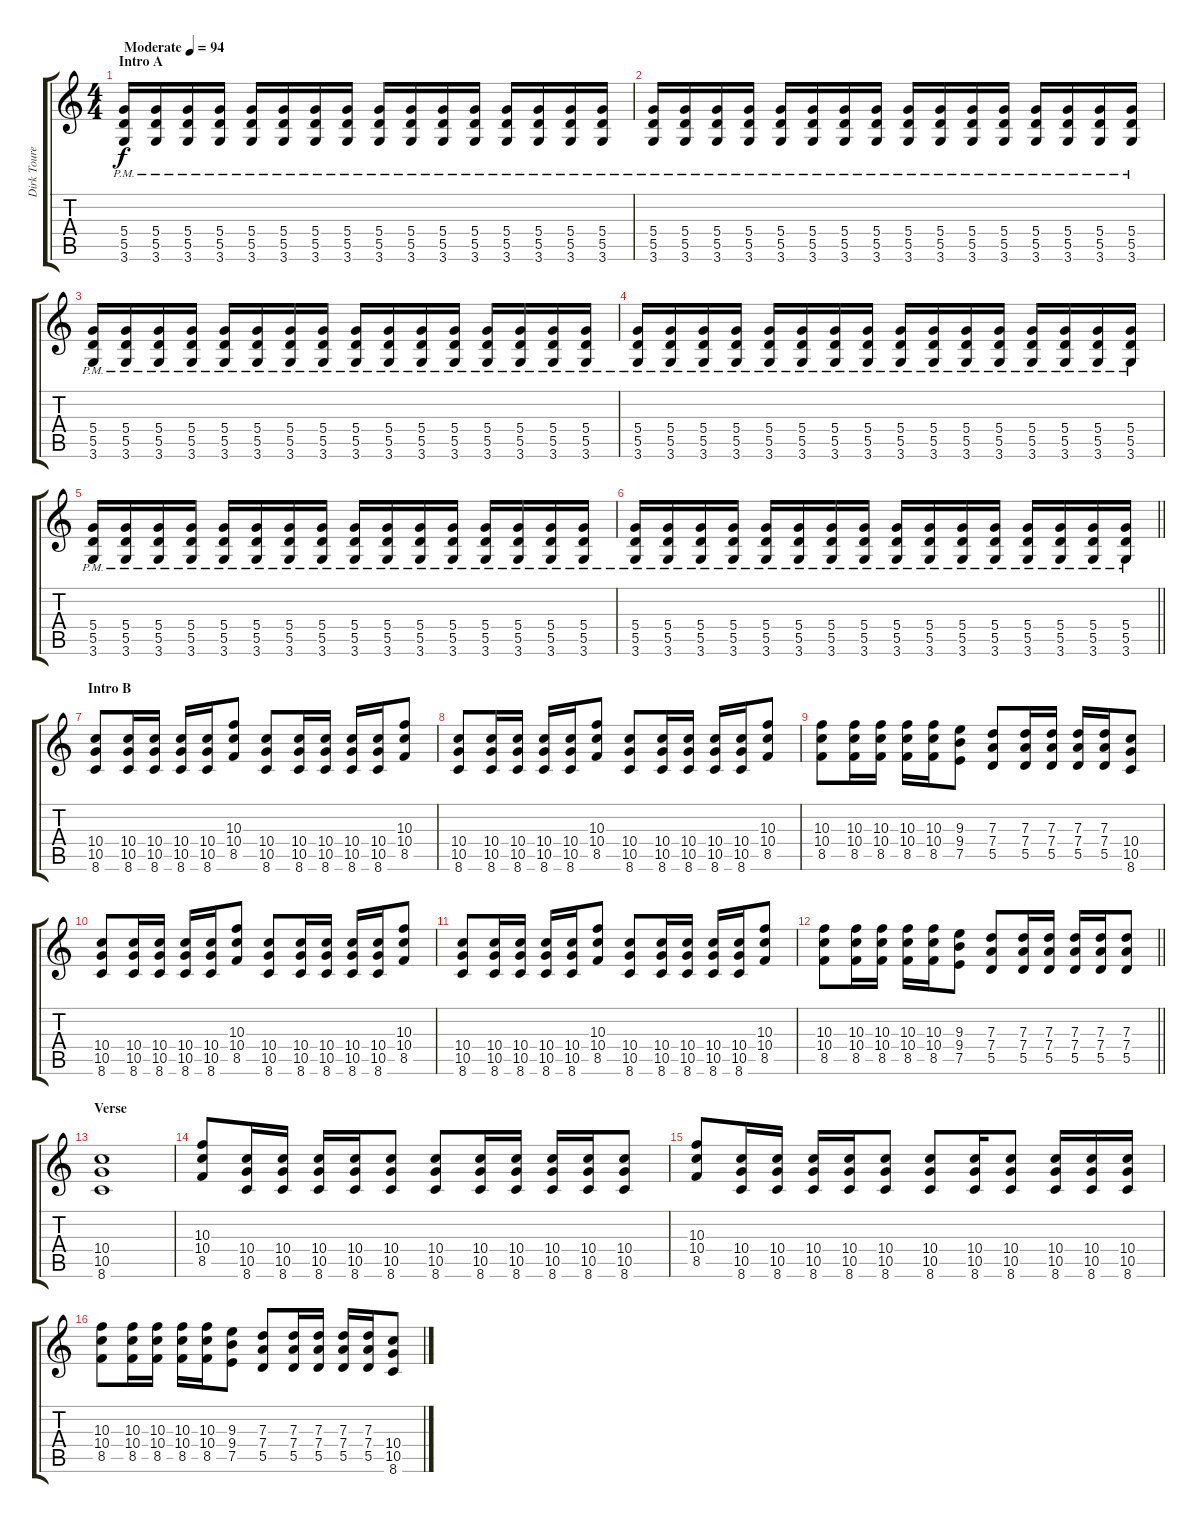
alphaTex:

\track ("Dirk Tourette" "Dirk Toure") {instrument overdrivenguitar}
\staff {score tabs}
\tuning (E4 B3 G3 D3 A2 E2) {hide}
\ts (4 4)
\section ("" "Intro A")
\tempo (94 "Moderate")
\clef g2
\ks c
(5.4{pm} 5.5{pm} 3.6{pm}).16{dy f instrument overdrivenguitar} (5.4{pm} 5.5{pm} 3.6{pm}).16 (5.4{pm} 5.5{pm} 3.6{pm}).16 (5.4{pm} 5.5{pm} 3.6{pm}).16 (5.4{pm} 5.5{pm} 3.6{pm}).16 (5.4{pm} 5.5{pm} 3.6{pm}).16 (5.4{pm} 5.5{pm} 3.6{pm}).16 (5.4{pm} 5.5{pm} 3.6{pm}).16 (5.4{pm} 5.5{pm} 3.6{pm}).16 (5.4{pm} 5.5{pm} 3.6{pm}).16 (5.4{pm} 5.5{pm} 3.6{pm}).16 (5.4{pm} 5.5{pm} 3.6{pm}).16 (5.4{pm} 5.5{pm} 3.6{pm}).16 (5.4{pm} 5.5{pm} 3.6{pm}).16 (5.4{pm} 5.5{pm} 3.6{pm}).16 (5.4{pm} 5.5{pm} 3.6{pm}).16 |
(5.4{pm} 5.5{pm} 3.6{pm}).16 (5.4{pm} 5.5{pm} 3.6{pm}).16 (5.4{pm} 5.5{pm} 3.6{pm}).16 (5.4{pm} 5.5{pm} 3.6{pm}).16 (5.4{pm} 5.5{pm} 3.6{pm}).16 (5.4{pm} 5.5{pm} 3.6{pm}).16 (5.4{pm} 5.5{pm} 3.6{pm}).16 (5.4{pm} 5.5{pm} 3.6{pm}).16 (5.4{pm} 5.5{pm} 3.6{pm}).16 (5.4{pm} 5.5{pm} 3.6{pm}).16 (5.4{pm} 5.5{pm} 3.6{pm}).16 (5.4{pm} 5.5{pm} 3.6{pm}).16 (5.4{pm} 5.5{pm} 3.6{pm}).16 (5.4{pm} 5.5{pm} 3.6{pm}).16 (5.4{pm} 5.5{pm} 3.6{pm}).16 (5.4{pm} 5.5{pm} 3.6{pm}).16 |
(5.4{pm} 5.5{pm} 3.6{pm}).16 (5.4{pm} 5.5{pm} 3.6{pm}).16 (5.4{pm} 5.5{pm} 3.6{pm}).16 (5.4{pm} 5.5{pm} 3.6{pm}).16 (5.4{pm} 5.5{pm} 3.6{pm}).16 (5.4{pm} 5.5{pm} 3.6{pm}).16 (5.4{pm} 5.5{pm} 3.6{pm}).16 (5.4{pm} 5.5{pm} 3.6{pm}).16 (5.4{pm} 5.5{pm} 3.6{pm}).16 (5.4{pm} 5.5{pm} 3.6{pm}).16 (5.4{pm} 5.5{pm} 3.6{pm}).16 (5.4{pm} 5.5{pm} 3.6{pm}).16 (5.4{pm} 5.5{pm} 3.6{pm}).16 (5.4{pm} 5.5{pm} 3.6{pm}).16 (5.4{pm} 5.5{pm} 3.6{pm}).16 (5.4{pm} 5.5{pm} 3.6{pm}).16 |
(5.4{pm} 5.5{pm} 3.6{pm}).16 (5.4{pm} 5.5{pm} 3.6{pm}).16 (5.4{pm} 5.5{pm} 3.6{pm}).16 (5.4{pm} 5.5{pm} 3.6{pm}).16 (5.4{pm} 5.5{pm} 3.6{pm}).16 (5.4{pm} 5.5{pm} 3.6{pm}).16 (5.4{pm} 5.5{pm} 3.6{pm}).16 (5.4{pm} 5.5{pm} 3.6{pm}).16 (5.4{pm} 5.5{pm} 3.6{pm}).16 (5.4{pm} 5.5{pm} 3.6{pm}).16 (5.4{pm} 5.5{pm} 3.6{pm}).16 (5.4{pm} 5.5{pm} 3.6{pm}).16 (5.4{pm} 5.5{pm} 3.6{pm}).16 (5.4{pm} 5.5{pm} 3.6{pm}).16 (5.4{pm} 5.5{pm} 3.6{pm}).16 (5.4{pm} 5.5{pm} 3.6{pm}).16 |
(5.4{pm} 5.5{pm} 3.6{pm}).16 (5.4{pm} 5.5{pm} 3.6{pm}).16 (5.4{pm} 5.5{pm} 3.6{pm}).16 (5.4{pm} 5.5{pm} 3.6{pm}).16 (5.4{pm} 5.5{pm} 3.6{pm}).16 (5.4{pm} 5.5{pm} 3.6{pm}).16 (5.4{pm} 5.5{pm} 3.6{pm}).16 (5.4{pm} 5.5{pm} 3.6{pm}).16 (5.4{pm} 5.5{pm} 3.6{pm}).16 (5.4{pm} 5.5{pm} 3.6{pm}).16 (5.4{pm} 5.5{pm} 3.6{pm}).16 (5.4{pm} 5.5{pm} 3.6{pm}).16 (5.4{pm} 5.5{pm} 3.6{pm}).16 (5.4{pm} 5.5{pm} 3.6{pm}).16 (5.4{pm} 5.5{pm} 3.6{pm}).16 (5.4{pm} 5.5{pm} 3.6{pm}).16 |
\barLineRight lightlight
(5.4{pm} 5.5{pm} 3.6{pm}).16 (5.4{pm} 5.5{pm} 3.6{pm}).16 (5.4{pm} 5.5{pm} 3.6{pm}).16 (5.4{pm} 5.5{pm} 3.6{pm}).16 (5.4{pm} 5.5{pm} 3.6{pm}).16 (5.4{pm} 5.5{pm} 3.6{pm}).16 (5.4{pm} 5.5{pm} 3.6{pm}).16 (5.4{pm} 5.5{pm} 3.6{pm}).16 (5.4{pm} 5.5{pm} 3.6{pm}).16 (5.4{pm} 5.5{pm} 3.6{pm}).16 (5.4{pm} 5.5{pm} 3.6{pm}).16 (5.4{pm} 5.5{pm} 3.6{pm}).16 (5.4{pm} 5.5{pm} 3.6{pm}).16 (5.4{pm} 5.5{pm} 3.6{pm}).16 (5.4{pm} 5.5{pm} 3.6{pm}).16 (5.4{pm} 5.5{pm} 3.6{pm}).16 |
\section ("" "Intro B")
(10.4 10.5 8.6).8 (10.4 10.5 8.6).16 (10.4 10.5 8.6).16 (10.4 10.5 8.6).16 (10.4 10.5 8.6).16 (10.3 10.4 8.5).8 (10.4 10.5 8.6).8 (10.4 10.5 8.6).16 (10.4 10.5 8.6).16 (10.4 10.5 8.6).16 (10.4 10.5 8.6).16 (10.3 10.4 8.5).8 |
(10.4 10.5 8.6).8 (10.4 10.5 8.6).16 (10.4 10.5 8.6).16 (10.4 10.5 8.6).16 (10.4 10.5 8.6).16 (10.3 10.4 8.5).8 (10.4 10.5 8.6).8 (10.4 10.5 8.6).16 (10.4 10.5 8.6).16 (10.4 10.5 8.6).16 (10.4 10.5 8.6).16 (10.3 10.4 8.5).8 |
(10.3 10.4 8.5).8 (10.3 10.4 8.5).16 (10.3 10.4 8.5).16 (10.3 10.4 8.5).16 (10.3 10.4 8.5).16 (9.3 9.4 7.5).8 (7.3 7.4 5.5).8 (7.3 7.4 5.5).16 (7.3 7.4 5.5).16 (7.3 7.4 5.5).16 (7.3 7.4 5.5).16 (10.4 10.5 8.6).8 |
(10.4 10.5 8.6).8 (10.4 10.5 8.6).16 (10.4 10.5 8.6).16 (10.4 10.5 8.6).16 (10.4 10.5 8.6).16 (10.3 10.4 8.5).8 (10.4 10.5 8.6).8 (10.4 10.5 8.6).16 (10.4 10.5 8.6).16 (10.4 10.5 8.6).16 (10.4 10.5 8.6).16 (10.3 10.4 8.5).8 |
(10.4 10.5 8.6).8 (10.4 10.5 8.6).16 (10.4 10.5 8.6).16 (10.4 10.5 8.6).16 (10.4 10.5 8.6).16 (10.3 10.4 8.5).8 (10.4 10.5 8.6).8 (10.4 10.5 8.6).16 (10.4 10.5 8.6).16 (10.4 10.5 8.6).16 (10.4 10.5 8.6).16 (10.3 10.4 8.5).8 |
\barLineRight lightlight
(10.3 10.4 8.5).8 (10.3 10.4 8.5).16 (10.3 10.4 8.5).16 (10.3 10.4 8.5).16 (10.3 10.4 8.5).16 (9.3 9.4 7.5).8 (7.3 7.4 5.5).8 (7.3 7.4 5.5).16 (7.3 7.4 5.5).16 (7.3 7.4 5.5).16 (7.3 7.4 5.5).16 (7.3 7.4 5.5).8 |
\section ("" "Verse")
(10.4 10.5 8.6).1 |
(10.3 10.4 8.5).8 (10.4 10.5 8.6).16 (10.4 10.5 8.6).16 (10.4 10.5 8.6).16 (10.4 10.5 8.6).16 (10.4 10.5 8.6).8 (10.4 10.5 8.6).8 (10.4 10.5 8.6).16 (10.4 10.5 8.6).16 (10.4 10.5 8.6).16 (10.4 10.5 8.6).16 (10.4 10.5 8.6).8 |
(10.3 10.4 8.5).8 (10.4 10.5 8.6).16 (10.4 10.5 8.6).16 (10.4 10.5 8.6).16 (10.4 10.5 8.6).16 (10.4 10.5 8.6).8 (10.4 10.5 8.6).8 (10.4 10.5 8.6).16 (10.4 10.5 8.6).8 (10.4 10.5 8.6).16 (10.4 10.5 8.6).16 (10.4 10.5 8.6).16 |
(10.3 10.4 8.5).8 (10.3 10.4 8.5).16 (10.3 10.4 8.5).16 (10.3 10.4 8.5).16 (10.3 10.4 8.5).16 (9.3 9.4 7.5).8 (7.3 7.4 5.5).8 (7.3 7.4 5.5).16 (7.3 7.4 5.5).16 (7.3 7.4 5.5).16 (7.3 7.4 5.5).16 (10.4 10.5 8.6).8
